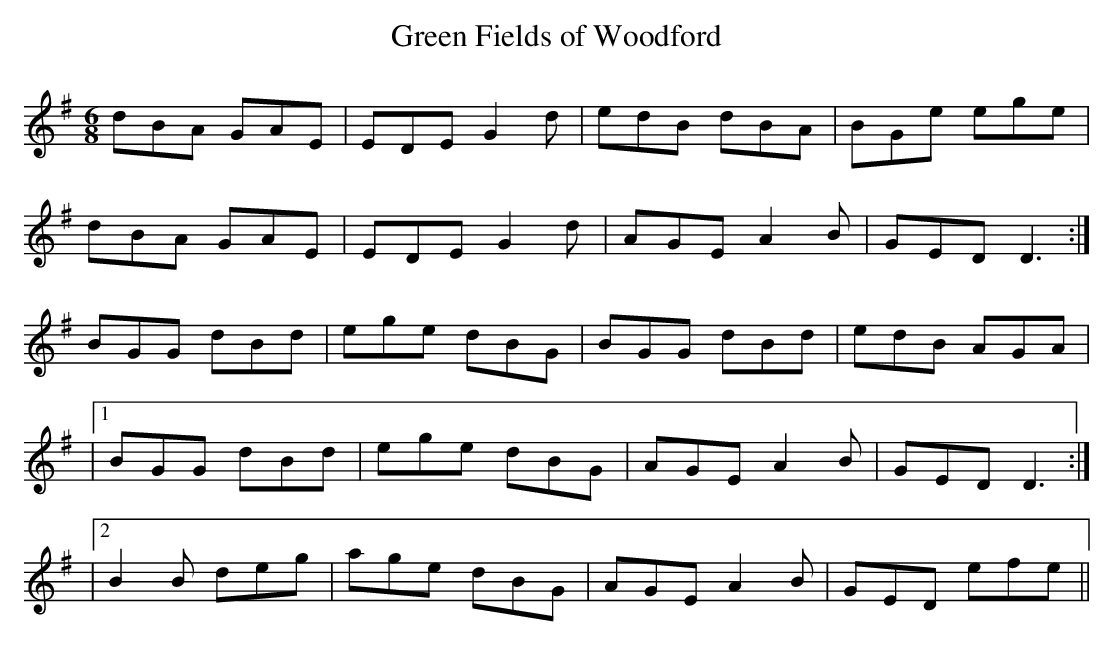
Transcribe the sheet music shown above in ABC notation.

X:1
T: Green Fields of Woodford
M: 6/8
L: 1/8
K: G
dBA GAE | EDE G2 d | edB dBA | BGe ege |
dBA GAE | EDE G2 d | AGE A2 B | GED D3 :|
BGG dBd | ege dBG | BGG dBd | edB AGA |
|1 BGG dBd | ege dBG | AGE A2 B | GED D3 :|
|2 B2 B deg | age dBG | AGE A2 B | GED efe ||
